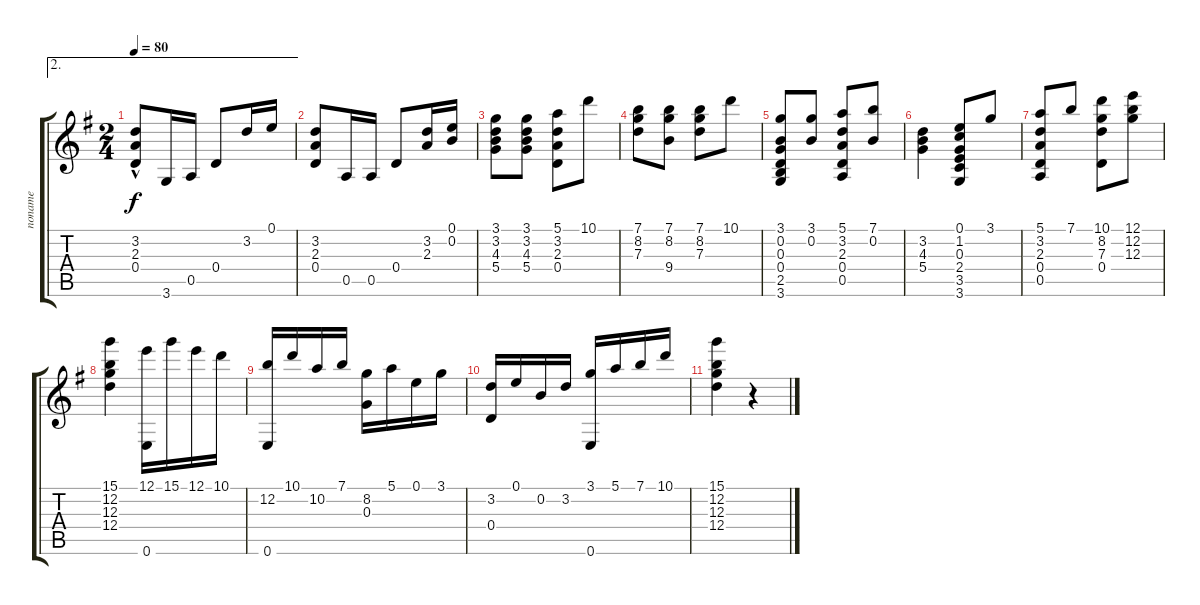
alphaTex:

\track ("noname" "noname") {instrument acousticguitarnylon}
\staff {score tabs}
\tuning (E4 B3 G3 D3 A2 E2) {hide}
\ae 2
\ts (2 4)
\tempo 80
\clef g2
\ks g
(3.2{hac} 2.3{hac} 0.4).8{dy f} 3.6.16 0.5.16 0.4.8 3.2.16 0.1.16 |
(3.2 2.3 0.4).8 0.5.16 0.5.16 0.4.8 (3.2 2.3).16 (0.1 0.2).16 |
(3.1 3.2 4.3 5.4).8 (3.1 3.2 4.3 5.4).8 (5.1 3.2 2.3 0.4).8 10.1.8 |
(7.1 8.2 7.3).8 (7.1 8.2 9.4).8 (7.1 8.2 7.3).8 10.1.8 |
(3.1 0.2 0.3 0.4 2.5 3.6).8 (3.1 0.2).8 (5.1 3.2 2.3 0.4 0.5).8 (7.1 0.2).8 |
(3.2 4.3 5.4).4 (0.1 1.2 0.3 2.4 3.5 3.6).8 3.1.8 |
(5.1 3.2 2.3 0.4 0.5).8 7.1.8 (10.1 8.2 7.3 0.4).8 (12.1 12.2 12.3).8 |
(15.1 12.2 12.3 12.4).4 (12.1 0.6).16 15.1.16 12.1.16 10.1.16 |
(12.2 0.6).16 10.1.16 10.2.16 7.1.16 (8.2 0.3).16 5.1.16 0.1.16 3.1.16 |
(3.2 0.4).16 0.1.16 0.2.16 3.2.16 (3.1 0.6).16 5.1.16 7.1.16 10.1.16 |
(15.1 12.2 12.3 12.4).4 r.4
